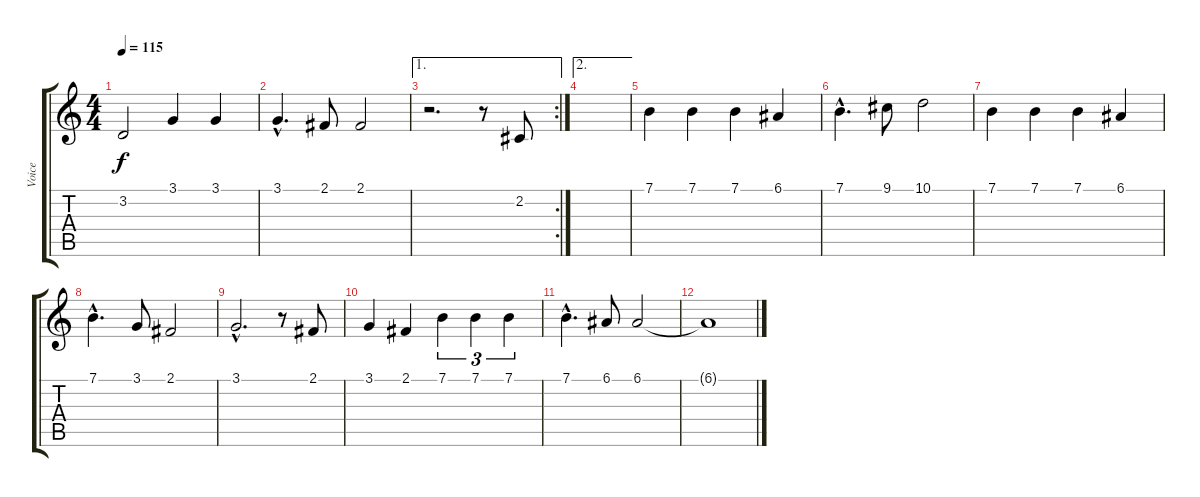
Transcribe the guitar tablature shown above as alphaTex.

\track ("Voice" "Voice") {instrument lead1square}
\staff {score tabs}
\tuning (E4 B3 G3 D3 A2 E2) {hide}
\ts (4 4)
\tempo 115
\clef g2
\ks c
3.2{t}.2{dy f} 3.1.4 3.1.4 |
3.1{hac}.4{d} 2.1.8 2.1.2 |
\ae 1
\rc 2
r.2{d} r.8 2.2.8 |
\ae 2
|
7.1.4 7.1.4 7.1.4 6.1.4 |
7.1{hac}.4{d} 9.1.8 10.1.2 |
7.1.4 7.1.4 7.1.4 6.1.4 |
7.1{hac}.4{d} 3.1.8 2.1.2 |
3.1{hac}.2{d} r.8 2.1.8 |
3.1.4 2.1.4 7.1.4{tu (3 2)} 7.1.4{tu (3 2)} 7.1.4{tu (3 2)} |
7.1{hac}.4{d} 6.1.8 6.1.2 |
6.1{t}.1
